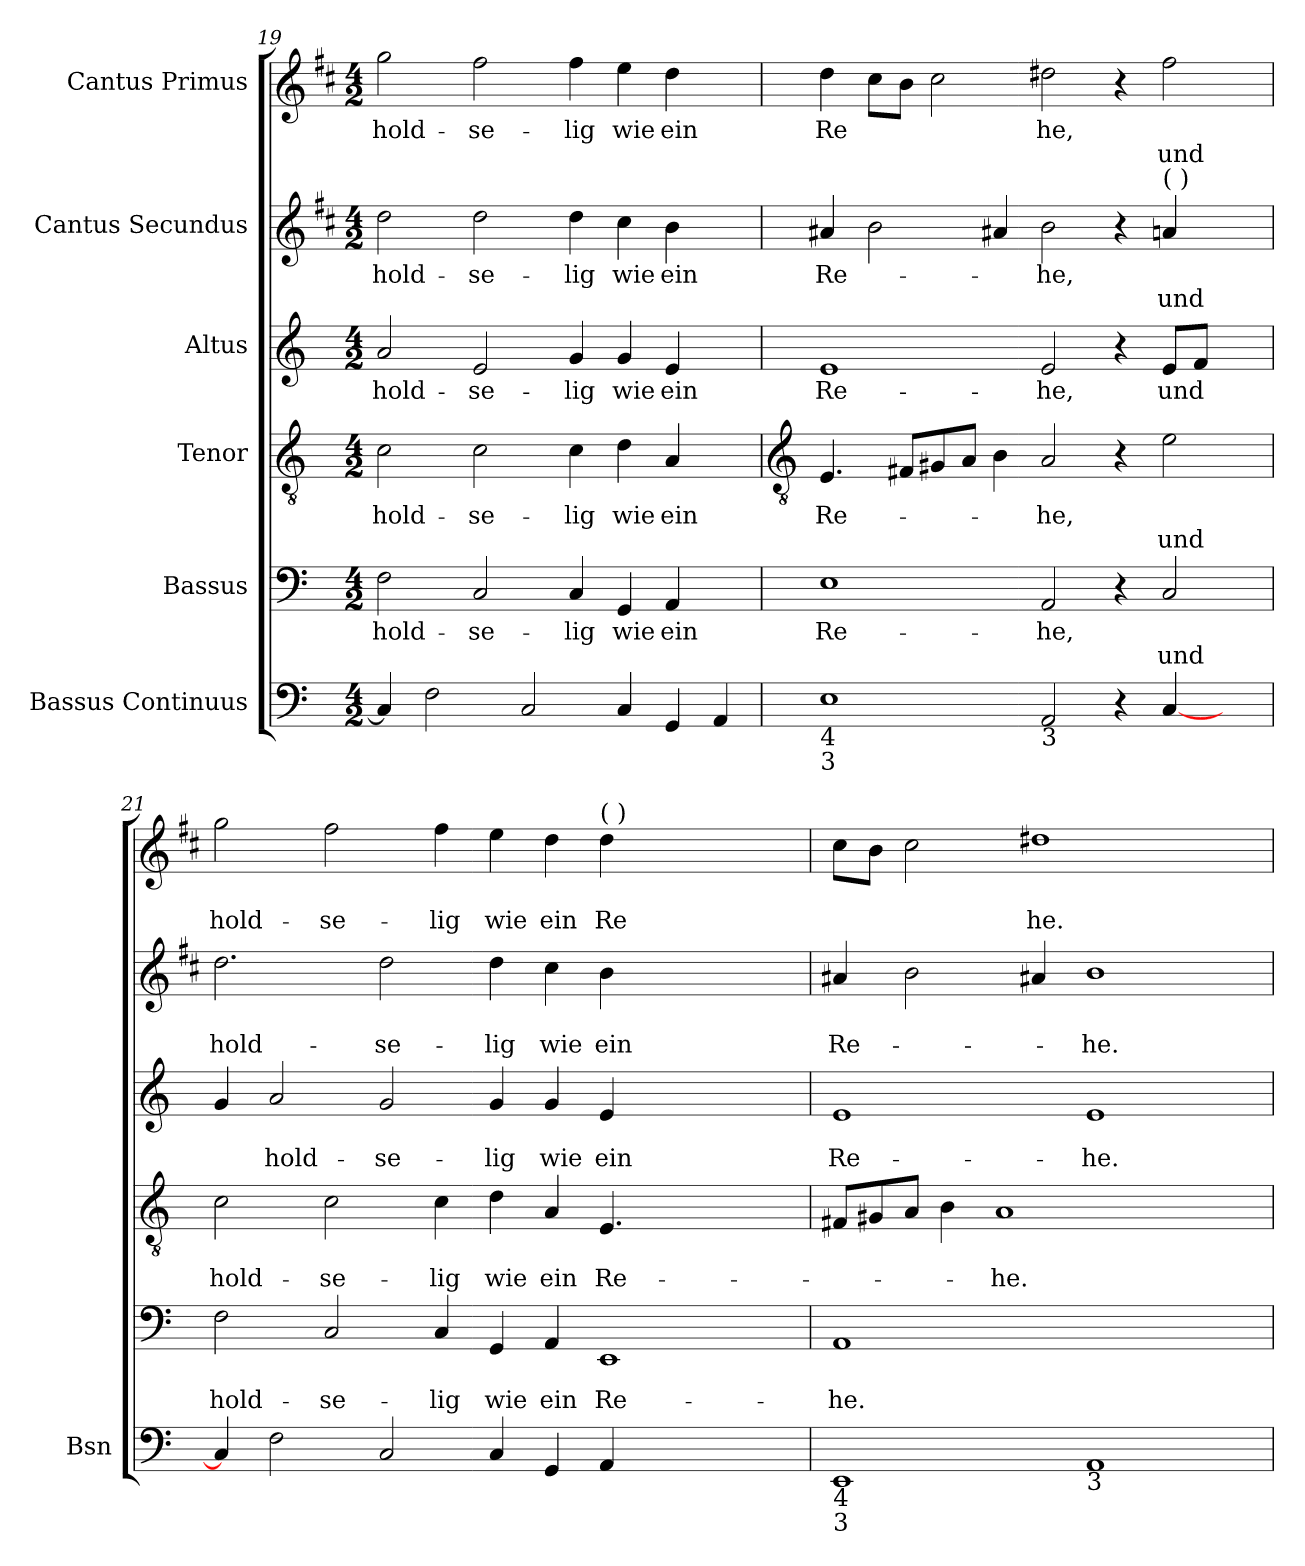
**kern	**kern	**text	**text	**kern	**text	**text	**kern	**text	**kern	**text	**text	**kern	**text	**text
*part6	*part5	*part5	*part5	*part4	*part4	*part4	*part3	*part3	*part2	*part2	*part2	*part1	*part1	*part1
*staff6	*staff5	*staff5	*staff5	*staff4	*staff4	*staff4	*staff3	*staff3	*staff2	*staff2	*staff2	*staff1	*staff1	*staff1
*I"Bassus Continuus	*I"Bassus	*	*	*I"Tenor	*	*	*I"Altus	*	*I"Cantus Secundus	*	*	*I"Cantus Primus	*	*
*I'Bsn	*	*	*	*	*	*	*	*	*	*	*	*	*	*
*clefF4	*clefF4	*	*	*clefGv2	*	*	*clefG2	*	*clefG2	*	*	*clefG2	*	*
*	*	*	*	*	*	*	*	*	*ITrd1c2	*	*	*ITrd1c2	*	*
*k[]	*k[]	*	*	*k[]	*	*	*k[]	*	*k[]	*	*	*k[]	*	*
*C:	*C:	*	*	*C:	*	*	*C:	*	*C:	*	*	*C:	*	*
*M4/2	*M4/2	*	*	*M4/2	*	*	*M4/2	*	*M4/2	*	*	*M4/2	*	*
=19	=19	=19	=19	=19	=19	=19	=19	=19	=19	=19	=19	=19	=19	=19
!	!	!LO:LY:b	!	!	!LO:LY:b	!	!	!LO:LY:b	!	!LO:LY:b	!	!	!LO:LY:b	!
4C]	2F	hold-	.	2c	hold-	.	2a	hold-	2cc	hold-	.	2ff	hold-	.
2F	.	.	.	.	.	.	.	.	.	.	.	.	.	.
!	!	!LO:LY:b	!	!	!LO:LY:b	!	!	!LO:LY:b	!	!LO:LY:b	!	!	!LO:LY:b	!
.	2C	-se-	.	2c	-se-	.	2e	-se-	2cc	-se-	.	2ee	-se-	.
2C	.	.	.	.	.	.	.	.	.	.	.	.	.	.
!	!	!LO:LY:b	!	!	!LO:LY:b	!	!	!LO:LY:b	!	!LO:LY:b	!	!	!LO:LY:b	!
.	4C	-lig	.	4c	-lig	.	4g	-lig	4cc	-lig	.	4ee	-lig	.
!	!	!LO:LY:b	!	!	!LO:LY:b	!	!	!LO:LY:b	!	!LO:LY:b	!	!	!LO:LY:b	!
4C	4GG	wie	.	4d	wie	.	4g	wie	4b	wie	.	4dd	wie	.
!	!	!LO:LY:b	!	!	!LO:LY:b	!	!	!LO:LY:b	!	!LO:LY:b	!	!	!LO:LY:b	!
4GG	4AA	ein	.	4A	ein	.	4e	ein	4a	ein	.	4cc	ein	.
4AA	4ryy	.	.	4ryy	.	.	4ryy	.	4ryy	.	.	4ryy	.	.
!!LO:LB:g=z
=20	=20	=20	=20	=20	=20	=20	=20	=20	=20	=20	=20	=20	=20	=20
*	*	*	*	*clefGv2	*	*	*	*	*	*	*	*	*	*
!LO:TX:b:t=4	!	!	!	!	!	!	!	!	!	!	!	!	!	!
!LO:TX:b:t=3	!	!	!	!	!	!	!	!	!	!	!	!	!	!
!	!	!LO:LY:b	!	!	!LO:LY:b	!	!	!LO:LY:b	!	!LO:LY:b	!	!	!LO:LY:b	!
*	*	*	*	*	*	*	*^	*	*	*	*	*	*	*
1E	1E	Re-	.	4.E	Re-	.	1e	0ryy	Re-	4g#X	Re-	.	4cc	Re	.
.	.	.	.	.	.	.	.	.	.	2a	.	.	8bL	.	.
.	.	.	.	8F#XL	.	.	.	.	.	.	.	.	8aJ	.	.
.	.	.	.	8G#X	.	.	.	.	.	.	.	.	2b	.	.
.	.	.	.	8AJ	.	.	.	.	.	.	.	.	.	.	.
.	.	.	.	4B	.	.	.	.	.	4g#X	.	.	.	.	.
!LO:TX:b:t=3	!	!	!	!	!	!	!	!	!	!	!	!	!	!	!
!	!	!LO:LY:b	!	!	!LO:LY:b	!	!	!	!LO:LY:b	!	!LO:LY:b	!	!	!LO:LY:b	!
2AA	2AA	-he,	.	2A	-he,	.	2e	.	-he,	2a	-he,	.	2cc#X	he,	.
4r	4r	.	.	4r	.	.	4r	.	.	4r	.	.	4r	.	.
!	!	!	!	!	!	!	!	!	!	!LO:TX:a:t=(  )	!	!	!	!	!
!	!	!	!LO:LY:b	!	!	!LO:LY:b	!	!	!LO:LY:b	!	!	!LO:LY:b	!	!	!LO:LY:b
[4C	2C	.	und	2e	.	und	8eL	.	und	4g	.	und	2ee	.	und
.	.	.	.	.	.	.	8fJ	.	.	.	.	.	.	.	.
4ryy	.	.	.	.	.	.	4ryy	4ryy	.	4ryy	.	.	.	.	.
=21	=21	=21	=21	=21	=21	=21	=21	=21	=21	=21	=21	=21	=21	=21	=21
!	!	!	!LO:LY:b	!	!	!LO:LY:b	!	!	!	!	!	!LO:LY:b	!	!	!LO:LY:b
4C]	2F	.	hold-	2c	.	hold-	4g	0ryy	.	2.cc	.	hold-	2ff	.	hold-
!	!	!	!	!	!	!	!	!	!LO:LY:b	!	!	!	!	!	!
2F	.	.	.	.	.	.	2a	.	hold-	.	.	.	.	.	.
!	!	!	!LO:LY:b	!	!	!LO:LY:b	!	!	!	!	!	!	!	!	!LO:LY:b
.	2C	.	-se-	2c	.	-se-	.	.	.	.	.	.	2ee	.	-se-
!	!	!	!	!	!	!	!	!	!LO:LY:b	!	!	!LO:LY:b	!	!	!
2C	.	.	.	.	.	.	2g	.	-se-	2cc	.	-se-	.	.	.
!	!	!	!LO:LY:b	!	!	!LO:LY:b	!	!	!	!	!	!	!	!	!LO:LY:b
.	4C	.	-lig	4c	.	-lig	.	.	.	.	.	.	4ee	.	-lig
!	!	!	!LO:LY:b	!	!	!LO:LY:b	!	!	!LO:LY:b	!	!	!LO:LY:b	!	!	!LO:LY:b
4C	4GG	.	wie	4d	.	wie	4g	.	-lig	4cc	.	-lig	4dd	.	wie
!	!	!	!LO:LY:b	!	!	!LO:LY:b	!	!	!LO:LY:b	!	!	!LO:LY:b	!	!	!LO:LY:b
4GG	4AA	.	ein	4A	.	ein	4g	.	wie	4b	.	wie	4cc	.	ein
!	!	!	!	!	!	!	!	!	!	!	!	!	!LO:TX:a:t=(  )	!	!
!	!	!	!LO:LY:b	!	!	!LO:LY:b	!	!	!LO:LY:b	!	!	!LO:LY:b	!	!	!LO:LY:b
4AA	1EE	.	Re-	4.E	.	Re-	4e	.	ein	4a	.	ein	4cc	.	Re
2.ryy	.	.	.	.	.	.	2.ryy	2.ryy	.	2.ryy	.	.	2.ryy	.	.
.	.	.	.	2ryy	.	.	.	.	.	.	.	.	.	.	.
.	.	.	.	8ryy	.	.	.	.	.	.	.	.	.	.	.
=22	=22	=22	=22	=22	=22	=22	=22	=22	=22	=22	=22	=22	=22	=22	=22
!LO:TX:b:t=4	!	!	!	!	!	!	!	!	!	!	!	!	!	!	!
!LO:TX:b:t=3	!	!	!	!	!	!	!	!	!	!	!	!	!	!	!
!	!	!	!LO:LY:b	!	!	!	!	!	!LO:LY:b	!	!	!LO:LY:b	!	!	!
1EE	1AA	.	-he.	8F#XL	.	.	1e	0ryy	Re-	4g#X	.	Re-	8bL	.	.
.	.	.	.	8G#X	.	.	.	.	.	.	.	.	8aJ	.	.
.	.	.	.	8AJ	.	.	.	.	.	2a	.	.	2b	.	.
.	.	.	.	4B	.	.	.	.	.	.	.	.	.	.	.
!	!	!	!	!	!	!LO:LY:b	!	!	!	!	!	!	!	!	!
.	.	.	.	1A	.	-he.	.	.	.	.	.	.	.	.	.
!	!	!	!	!	!	!	!	!	!	!	!	!	!	!	!LO:LY:b
.	.	.	.	.	.	.	.	.	.	4g#X	.	.	1cc#X	.	he.
!LO:TX:b:t=3	!	!	!	!	!	!	!	!	!	!	!	!	!	!	!
!	!	!	!	!	!	!	!	!	!LO:LY:b	!	!	!LO:LY:b	!	!	!
1AA	1ryy	.	.	.	.	.	1e	.	-he.	1a	.	-he.	.	.	.
.	.	.	.	4.ryy	.	.	.	.	.	.	.	.	.	.	.
.	.	.	.	.	.	.	.	.	.	.	.	.	4ryy	.	.
*	*	*	*	*	*	*	*v	*v	*	*	*	*	*	*	*
=	=	=	=	=	=	=	=	=	=	=	=	=	=	=
*-	*-	*-	*-	*-	*-	*-	*-	*-	*-	*-	*-	*-	*-	*-
